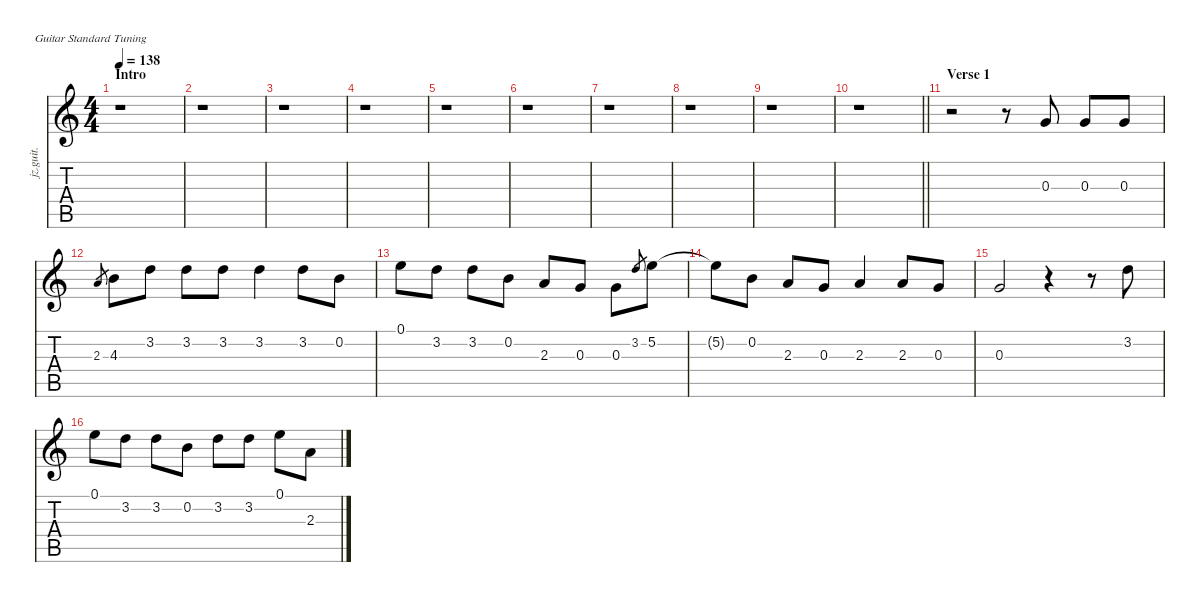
\defaultSystemsLayout 4
\hideDynamics
\bracketExtendMode nobrackets
\otherSystemsTrackNameOrientation horizontal
\track ("Glenn Frey" "jz.guit.") {instrument electricguitarjazz}
\staff {score tabs}
\tuning (E4 B3 G3 D3 A2 E2)
\ts (4 4)
\beaming (8 2 2 2 2)
\section ("" "Intro")
\tempo 138
\clef g2
\ks c
r.1{dy fff instrument electricguitarjazz} |
r.1 |
r.1 |
r.1 |
r.1 |
r.1 |
r.1 |
r.1 |
r.1 |
\barLineRight lightlight
r.1 |
\section ("" "Verse 1")
r.2 r.8 0.3.8 0.3.8 0.3.8 |
2.3.8{gr dy mf} 4.3.8{dy fff} 3.2.8 3.2.8 3.2.8 3.2.4 3.2.8 0.2.8 |
0.1.8 3.2.8 3.2.8 0.2.8 2.3.8 0.3.8 0.3.8 3.2.8{gr dy mf} 5.2.8{dy fff} |
5.2{t}.8{dy f} 0.2.8{dy fff} 2.3.8 0.3.8 2.3.4 2.3.8 0.3.8 |
0.3.2 r.4 r.8 3.2.8 |
0.1.8 3.2.8 3.2.8 0.2.8 3.2.8 3.2.8 0.1.8 2.3.8
